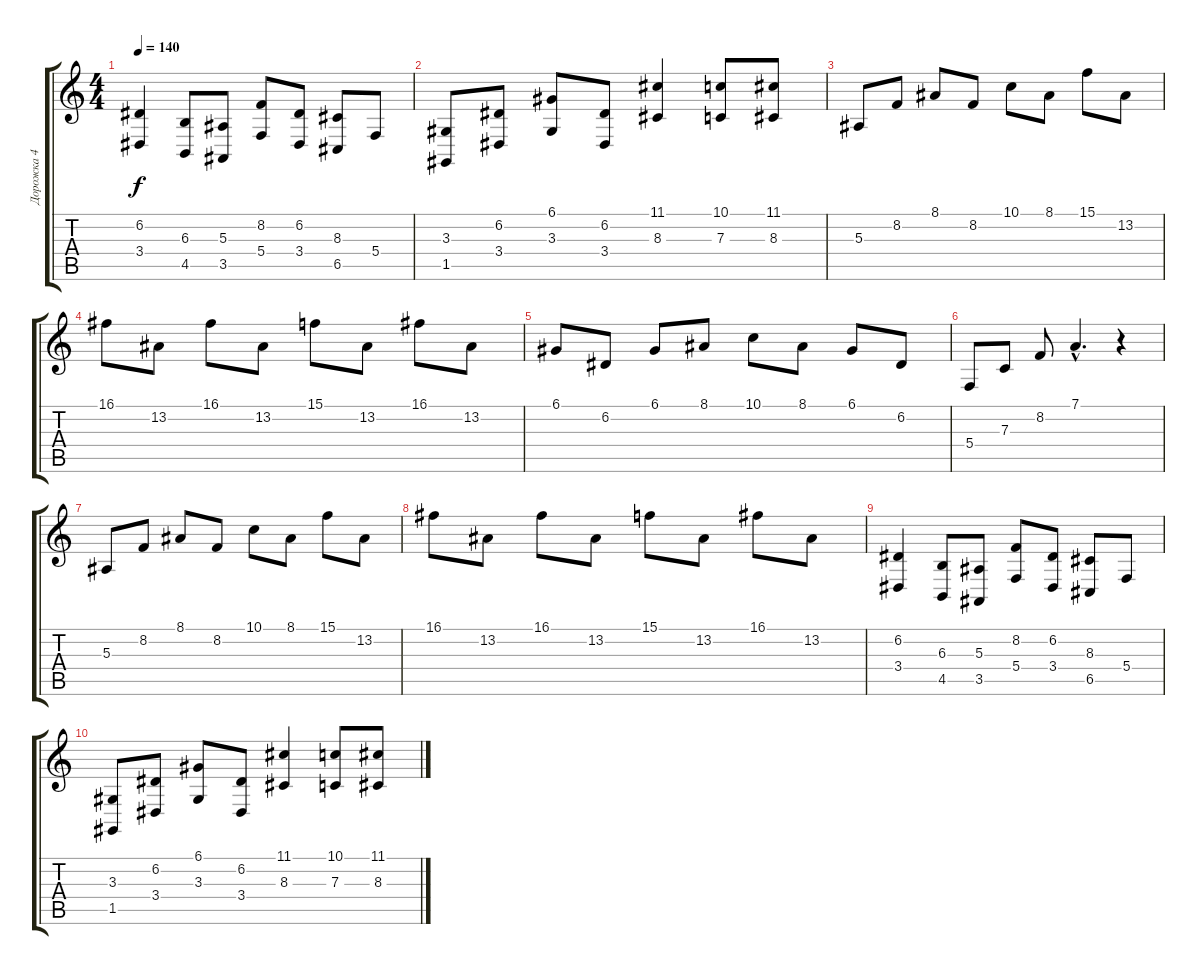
\track ("Дорожка 4" "Дорожка 4") {instrument brightacousticpiano}
\staff {score tabs}
\tuning (D4 A3 F3 C3 G2 D2) {hide}
\ts (4 4)
\tempo 140
\clef g2
\ks c
(6.2 3.4).4{dy f} (6.3 4.5).8 (5.3 3.5).8 (8.2 5.4).8 (6.2 3.4).8 (8.3 6.5).8 5.4.8 |
(3.3 1.5).8 (6.2 3.4).8 (6.1 3.3).8 (6.2 3.4).8 (11.1 8.3).4 (10.1 7.3).8 (11.1 8.3).8 |
5.3.8 8.2.8 8.1.8 8.2.8 10.1.8 8.1.8 15.1.8 13.2.8 |
16.1.8 13.2.8 16.1.8 13.2.8 15.1.8 13.2.8 16.1.8 13.2.8 |
6.1.8 6.2.8 6.1.8 8.1.8 10.1.8 8.1.8 6.1.8 6.2.8 |
5.4.8 7.3.8 8.2.8 7.1{hac}.4{d} r.4 |
5.3.8 8.2.8 8.1.8 8.2.8 10.1.8 8.1.8 15.1.8 13.2.8 |
16.1.8 13.2.8 16.1.8 13.2.8 15.1.8 13.2.8 16.1.8 13.2.8 |
(6.2 3.4).4 (6.3 4.5).8 (5.3 3.5).8 (8.2 5.4).8 (6.2 3.4).8 (8.3 6.5).8 5.4.8 |
(3.3 1.5).8 (6.2 3.4).8 (6.1 3.3).8 (6.2 3.4).8 (11.1 8.3).4 (10.1 7.3).8 (11.1 8.3).8
